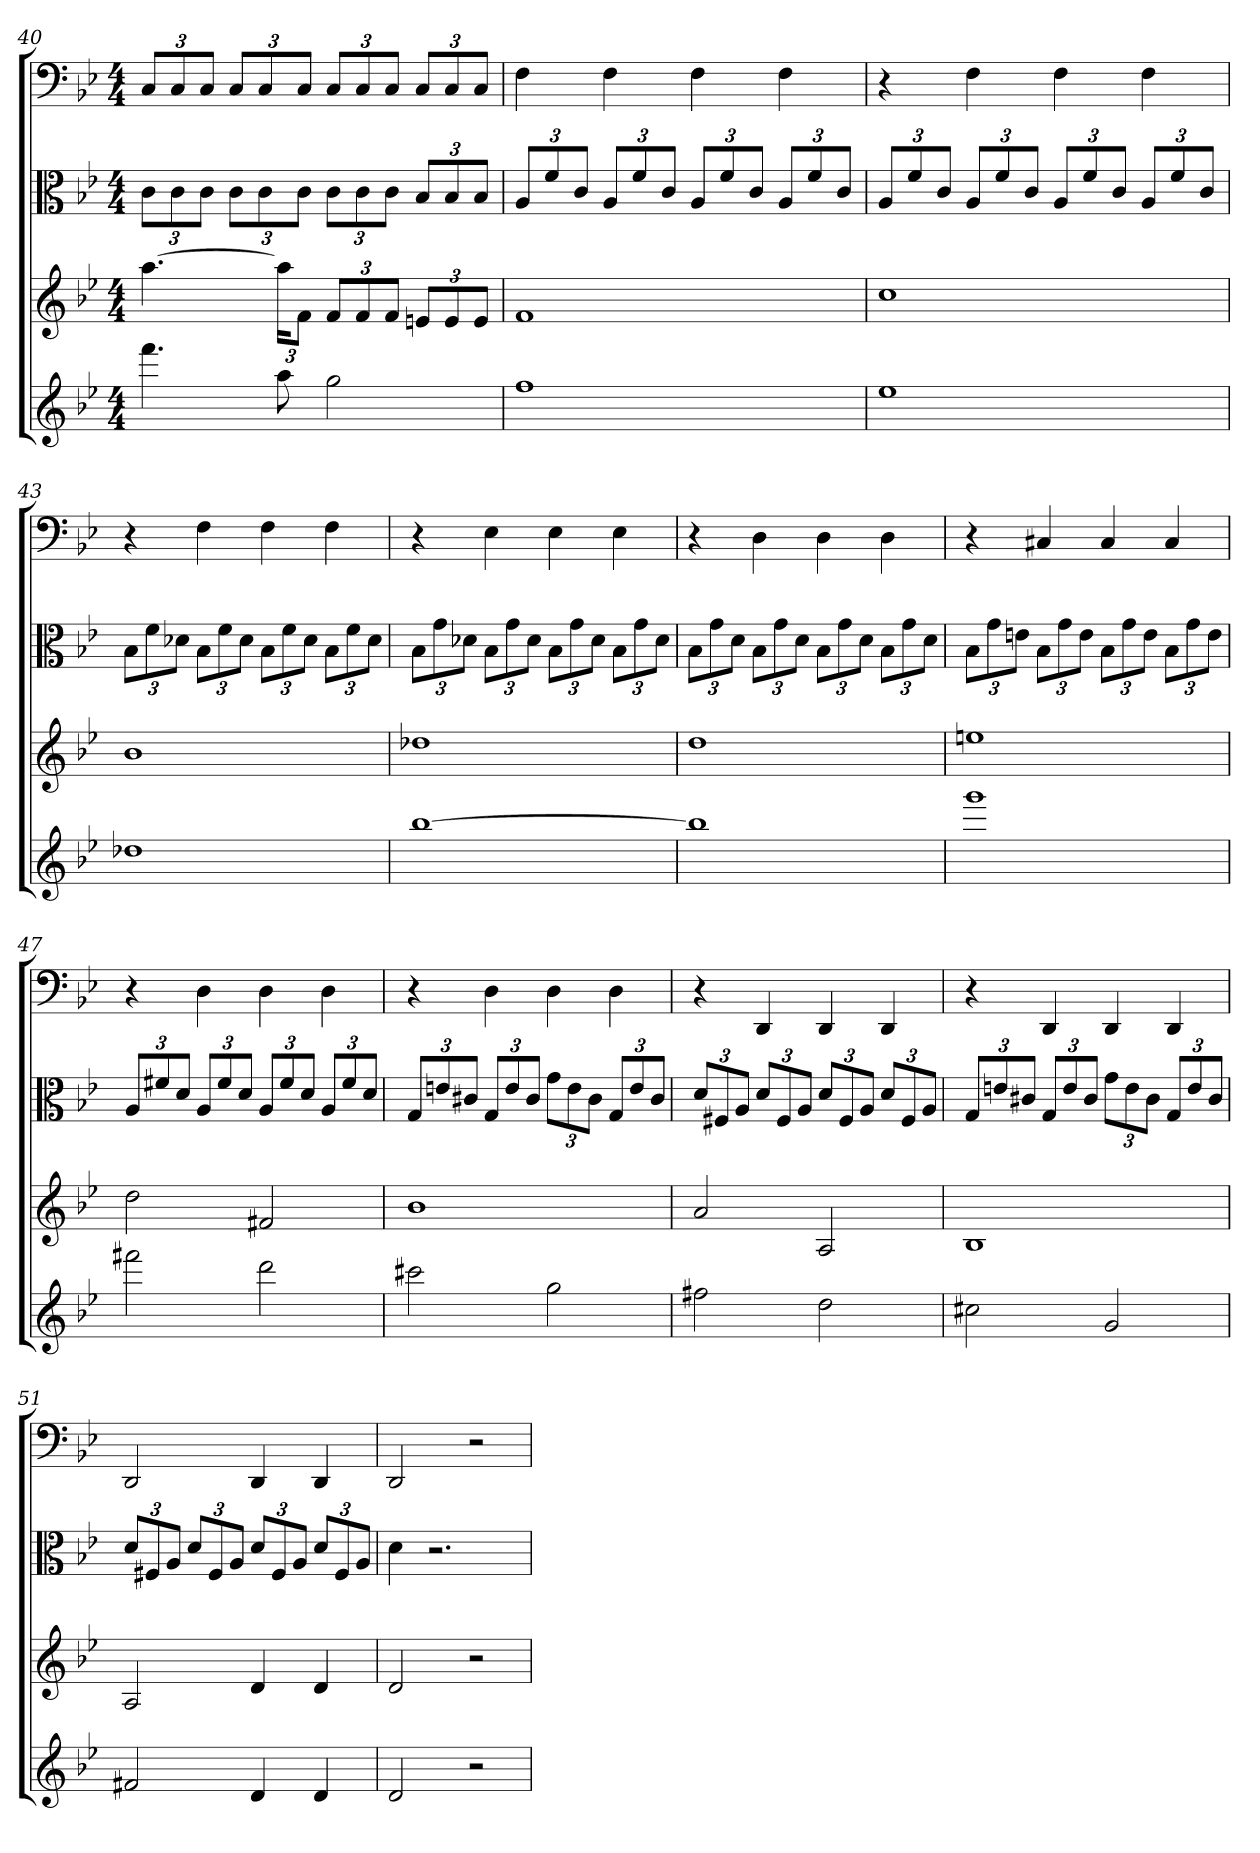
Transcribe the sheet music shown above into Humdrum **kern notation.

**kern	**kern	**kern	**kern
*part4	*part3	*part2	*part1
*staff4	*staff3	*staff2	*staff1
*	*	*clefC3	*clefF4
*k[b-e-]	*k[b-e-]	*k[b-e-]	*k[b-e-]
*B-:	*B-:	*B-:	*B-:
*M4/4	*M4/4	*M4/4	*M4/4
=40	=40	=40	=40
4.fff	[4.aa	12c\L	12C/L
.	.	12c\	12C/
.	.	12c\J	12C/J
.	.	12c\L	12C/L
.	.	12c\	12C/
8aa	24aaKL]	.	.
.	12fJ	12c\J	12C/J
2gg	12fL	12c\L	12C/L
.	12f	12c\	12C/
.	12fJ	12c\J	12C/J
.	12enL	12B-/L	12C/L
.	12e	12B-/	12C/
.	12eJ	12B-/J	12C/J
=41	=41	=41	=41
1ff	1f	12A/L	4F
.	.	12f/	.
.	.	12c/J	.
.	.	12A/L	4F
.	.	12f/	.
.	.	12c/J	.
.	.	12A/L	4F
.	.	12f/	.
.	.	12c/J	.
.	.	12A/L	4F
.	.	12f/	.
.	.	12c/J	.
=42	=42	=42	=42
1ee-	1cc	12A/L	4r
.	.	12f/	.
.	.	12c/J	.
.	.	12A/L	4F
.	.	12f/	.
.	.	12c/J	.
.	.	12A/L	4F
.	.	12f/	.
.	.	12c/J	.
.	.	12A/L	4F
.	.	12f/	.
.	.	12c/J	.
=43	=43	=43	=43
1dd-X	1b-	12B-\L	4r
.	.	12f\	.
.	.	12d-X\J	.
.	.	12B-\L	4F
.	.	12f\	.
.	.	12d-\J	.
.	.	12B-\L	4F
.	.	12f\	.
.	.	12d-\J	.
.	.	12B-\L	4F
.	.	12f\	.
.	.	12d-\J	.
=44	=44	=44	=44
[1bb-	1dd-X	12B-\L	4r
.	.	12g\	.
.	.	12d-X\J	.
.	.	12B-\L	4E-
.	.	12g\	.
.	.	12d-\J	.
.	.	12B-\L	4E-
.	.	12g\	.
.	.	12d-\J	.
.	.	12B-\L	4E-
.	.	12g\	.
.	.	12d-\J	.
=45	=45	=45	=45
1bb-]	1dd	12B-\L	4r
.	.	12g\	.
.	.	12d\J	.
.	.	12B-\L	4D
.	.	12g\	.
.	.	12d\J	.
.	.	12B-\L	4D
.	.	12g\	.
.	.	12d\J	.
.	.	12B-\L	4D
.	.	12g\	.
.	.	12d\J	.
=46	=46	=46	=46
1ggg	1een	12B-\L	4r
.	.	12g\	.
.	.	12en\J	.
.	.	12B-\L	4C#X
.	.	12g\	.
.	.	12e\J	.
.	.	12B-\L	4C#
.	.	12g\	.
.	.	12e\J	.
.	.	12B-\L	4C#
.	.	12g\	.
.	.	12e\J	.
=47	=47	=47	=47
2fff#X	2dd	12A/L	4r
.	.	12f#X/	.
.	.	12d/J	.
.	.	12A/L	4D
.	.	12f#/	.
.	.	12d/J	.
2ddd	2f#X	12A/L	4D
.	.	12f#/	.
.	.	12d/J	.
.	.	12A/L	4D
.	.	12f#/	.
.	.	12d/J	.
=48	=48	=48	=48
2ccc#X	1b-	12G/L	4r
.	.	12en/	.
.	.	12c#X/J	.
.	.	12G/L	4D
.	.	12e/	.
.	.	12c#/J	.
2gg	.	12g\L	4D
.	.	12e\	.
.	.	12c#\J	.
.	.	12G/L	4D
.	.	12e/	.
.	.	12c#/J	.
=49	=49	=49	=49
2ff#X	2a	12d/L	4r
.	.	12F#X/	.
.	.	12A/J	.
.	.	12d/L	4DD
.	.	12F#/	.
.	.	12A/J	.
2dd	2A	12d/L	4DD
.	.	12F#/	.
.	.	12A/J	.
.	.	12d/L	4DD
.	.	12F#/	.
.	.	12A/J	.
=50	=50	=50	=50
2cc#X	1B-	12G/L	4r
.	.	12en/	.
.	.	12c#X/J	.
.	.	12G/L	4DD
.	.	12e/	.
.	.	12c#/J	.
2g	.	12g\L	4DD
.	.	12e\	.
.	.	12c#\J	.
.	.	12G/L	4DD
.	.	12e/	.
.	.	12c#/J	.
=51	=51	=51	=51
2f#X	2A	12d/L	2DD
.	.	12F#X/	.
.	.	12A/J	.
.	.	12d/L	.
.	.	12F#/	.
.	.	12A/J	.
4d	4d	12d/L	4DD
.	.	12F#/	.
.	.	12A/J	.
4d	4d	12d/L	4DD
.	.	12F#/	.
.	.	12A/J	.
=52	=52	=52	=52
2d	2d	4d	2DD
.	.	2.r	.
2r	2r	.	2r
=	=	=	=
*-	*-	*-	*-
